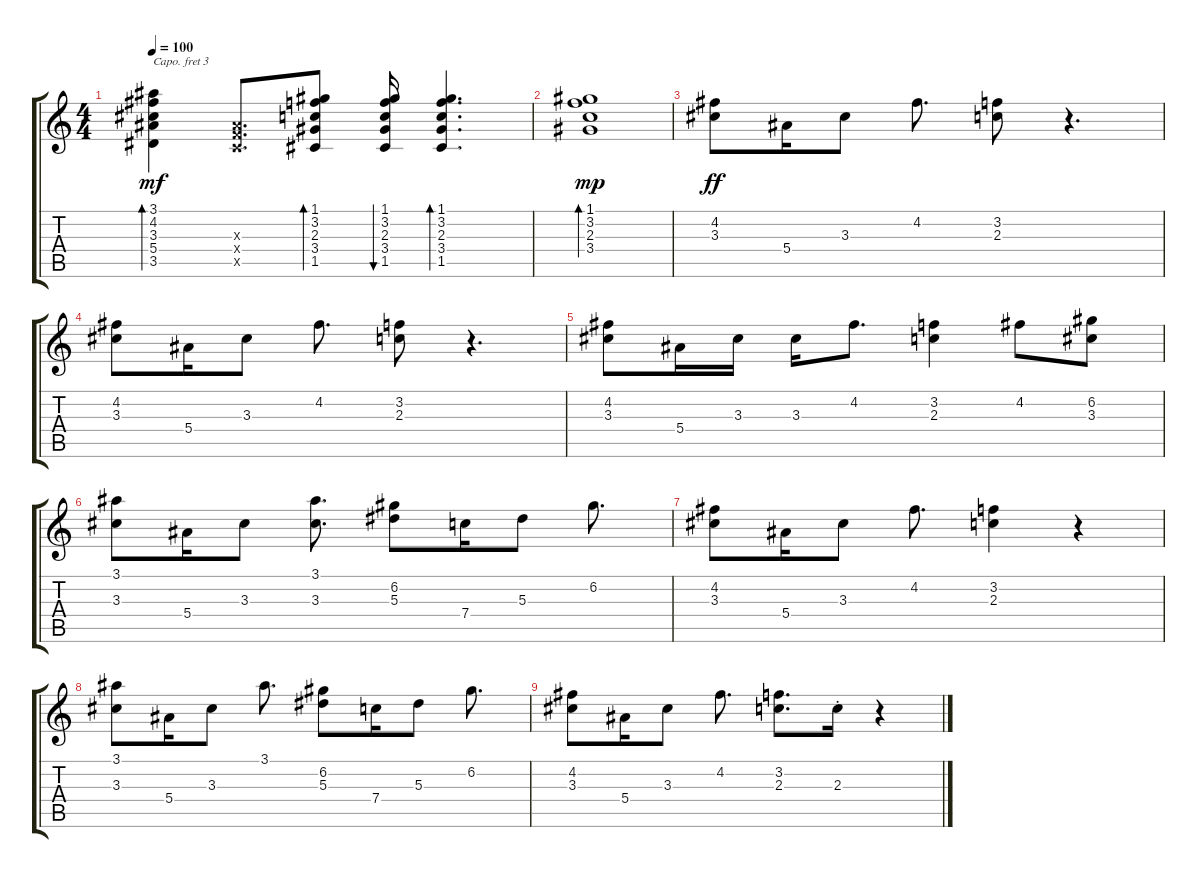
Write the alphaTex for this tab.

\track "" {instrument acousticguitarsteel}
\staff {score tabs}
\capo 3
\tuning (E4 B3 G3 D3 A2 E2) {hide}
\ts (4 4)
\tempo 100
\clef g2
\ks c
(3.1 4.2 3.3 5.4 3.5).4{bd 30 dy mf} (0.3{x} 0.4{x} 0.5{x}).8{d} (1.1 3.2 2.3 3.4 1.5).8{bd 30} (1.1 3.2 2.3 3.4 1.5).16{bu 30} (1.1 3.2 2.3 3.4 1.5).4{d bd 30} |
(1.1 3.2 2.3 3.4).1{bd 30 dy mp} |
(4.2 3.3).8{dy ff} 5.4.16 3.3.8 4.2.8{d} (3.2 2.3).8 r.4{d} |
(4.2 3.3).8 5.4.16 3.3.8 4.2.8{d} (3.2 2.3).8 r.4{d} |
(4.2 3.3).8 5.4.16 3.3.16 3.3.16 4.2.8{d} (3.2 2.3).4 4.2.8 (6.2 3.3).8 |
(3.1 3.3).8 5.4.16 3.3.8 (3.1 3.3).8{d} (6.2 5.3).8 7.4.16 5.3.8 6.2.8{d} |
(4.2 3.3).8 5.4.16 3.3.8 4.2.8{d} (3.2 2.3).4 r.4 |
(3.1 3.3).8 5.4.16 3.3.8 3.1.8{d} (6.2 5.3).8 7.4.16 5.3.8 6.2.8{d} |
(4.2 3.3).8 5.4.16 3.3.8 4.2.8{d} (3.2 2.3).8{d} 2.3{st}.16 r.4
